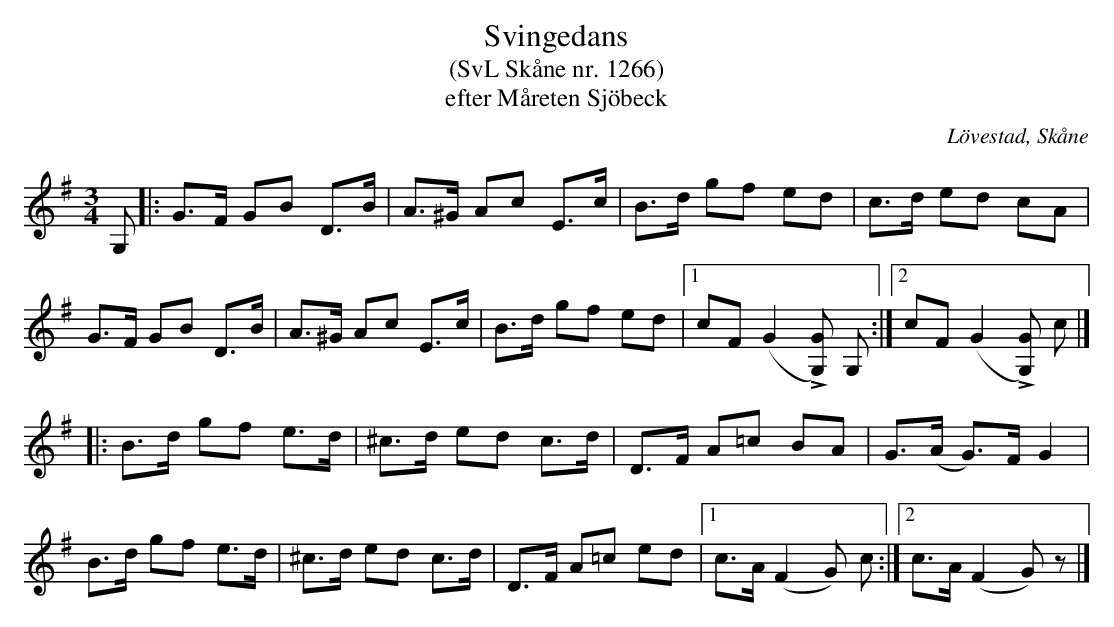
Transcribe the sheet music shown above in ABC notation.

X:1
T:Svingedans
T:(SvL Skåne nr. 1266)
T:efter Måreten Sjöbeck
O:Lövestad, Skåne
M:3/4
L:1/8
Q:1/4=108
K:G
G, |: G>F GB D>B | A>^G Ac E>c | B>d gf ed | c>d ed cA |
      G>F GB D>B | A>^G Ac E>c | B>d gf ed |1 cF (G2 L[GG,]) G, :|2 cF (G2 L[GG,]) c |]
|: B>d gf e>d | ^c>d ed c>d | D>F A=c BA |G>(A G)>F G2 |
   B>d gf e>d | ^c>d ed c>d | D>F A=c ed |1 c>A (F2 G) c :|2 c>A (F2 G) z |]
